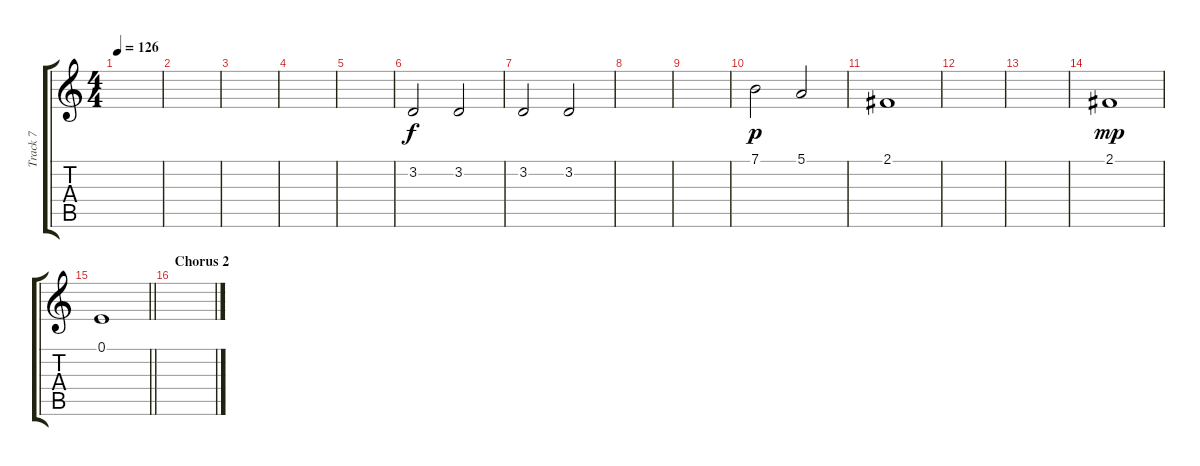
\track ("Track 7" "Track 7") {instrument musicbox}
\staff {score tabs}
\tuning (E4 B3 G3 D3 A2 E2) {hide}
\ts (4 4)
\tempo 126
\clef g2
\ks c
|
|
|
|
|
3.2.2{volume 5 instrument musicbox} 3.2.2 |
3.2.2 3.2.2 |
|
|
7.1.2{dy p volume 6 balance 0 instrument pad4choir} 5.1.2 |
2.1.1 |
|
|
2.1.1{dy mp} |
\barLineRight lightlight
0.1.1 |
\section ("" "Chorus 2")
